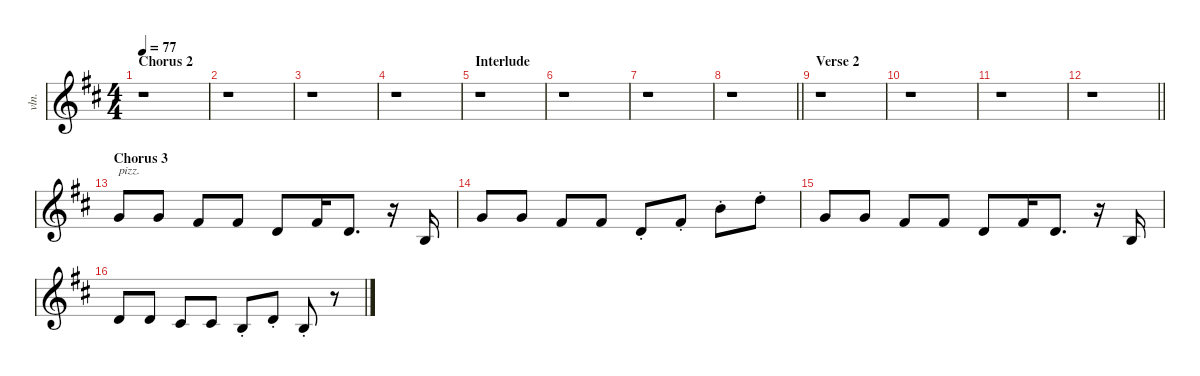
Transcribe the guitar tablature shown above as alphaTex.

\defaultSystemsLayout 4
\hideDynamics
\bracketExtendMode nobrackets
\otherSystemsTrackNameOrientation horizontal
\track ("Violin" "vln.") {defaultSystemsLayout 8 instrument pizzicatostrings}
\staff {score}
\tuning (E5 A4 D4 G3)
\ts (4 4)
\section ("" "Chorus 2")
\tempo 77
\clef g2
\ks bminor
r.1{dy mf} |
r.1 |
r.1 |
r.1 |
\section ("" "Interlude")
r.1 |
r.1 |
r.1 |
\barLineRight lightlight
r.1 |
\section ("" "Verse 2")
r.1 |
r.1 |
r.1 |
\barLineRight lightlight
r.1 |
\section ("" "Chorus 3")
5.3{acc forcenatural}.8{txt "pizz."} 5.3{acc forcenatural}.8 4.3{acc #}.8 4.3{acc #}.8 0.3{acc forcenatural}.8 4.3{acc #}.16 7.4{acc forcenatural}.8{d beam split} r.16{beam split} 4.4{acc forcenatural}.16 |
5.3{acc forcenatural}.8 5.3{acc forcenatural}.8 4.3{acc #}.8 4.3{acc #}.8 0.3{st acc forcenatural}.8 4.3{st acc #}.8 2.2{st acc forcenatural}.8 5.2{st acc forcenatural}.8 |
5.3{acc forcenatural}.8 5.3{acc forcenatural}.8 4.3{acc #}.8 4.3{acc #}.8 0.3{acc forcenatural}.8 4.3{acc #}.16 7.4{acc forcenatural}.8{d beam split} r.16{beam split} 4.4{acc forcenatural}.16 |
7.4{acc forcenatural}.8 7.4{acc forcenatural}.8 6.4{acc #}.8 6.4{acc #}.8 4.4{st acc forcenatural}.8 0.3{st acc forcenatural}.8 4.4{st acc forcenatural}.8 r.8
